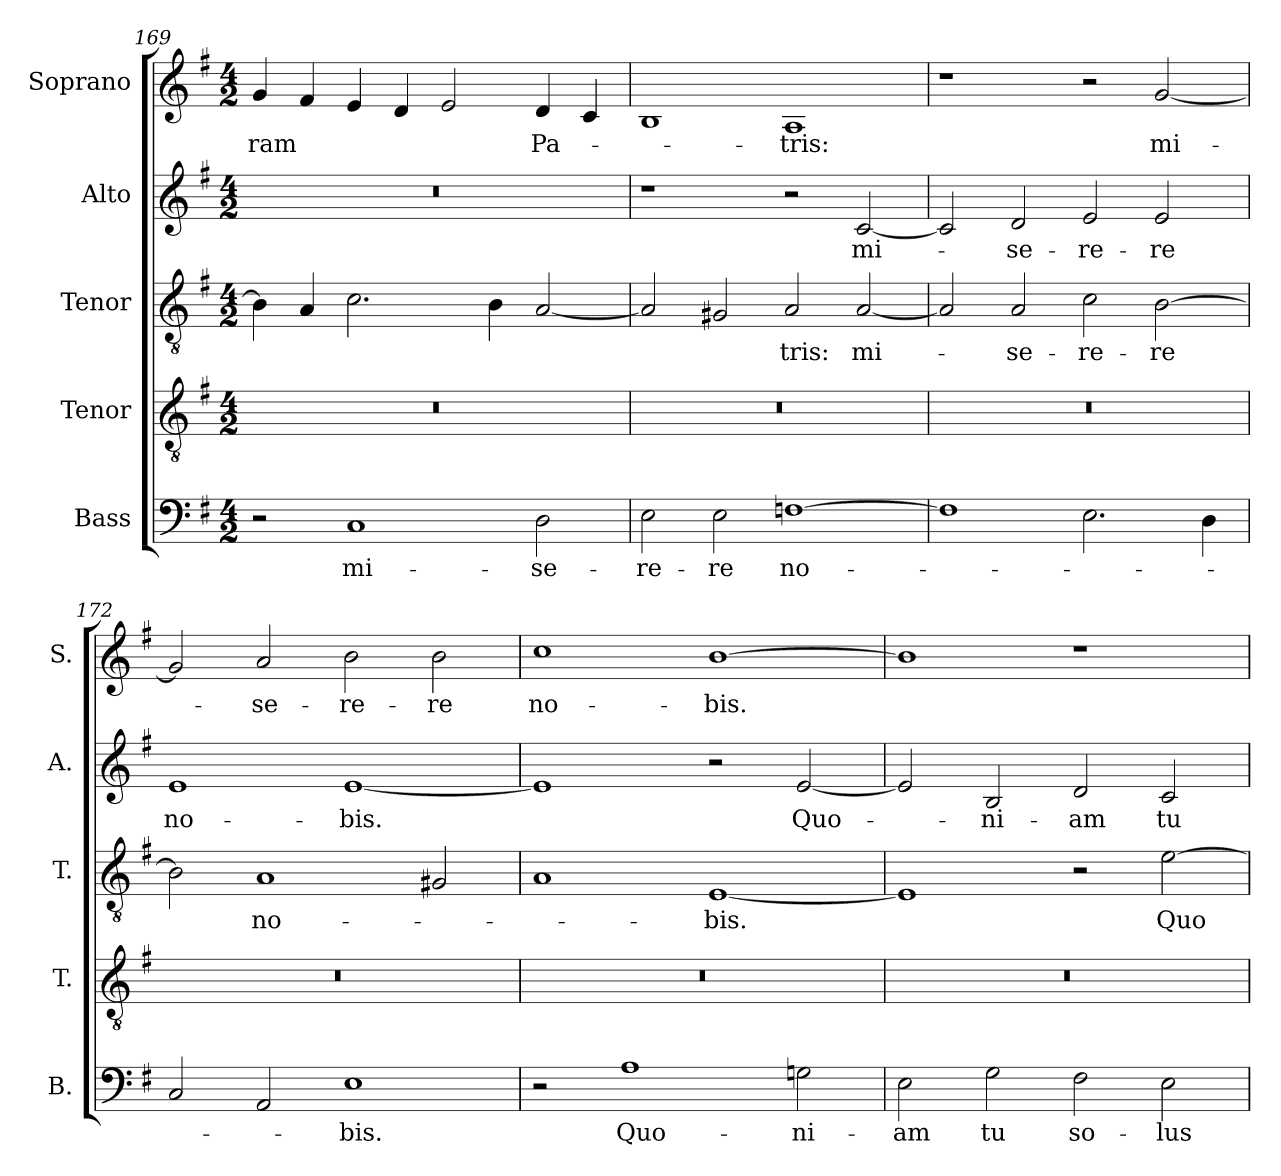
**kern	**text	**kern	**kern	**text	**kern	**text	**kern	**text
*part5	*part5	*part4	*part3	*part3	*part2	*part2	*part1	*part1
*staff5	*staff5	*staff4	*staff3	*staff3	*staff2	*staff2	*staff1	*staff1
*I"Bass	*	*I"Tenor	*I"Tenor	*	*I"Alto	*	*I"Soprano	*
*I'B.	*	*I'T.	*I'T.	*	*I'A.	*	*I'S.	*
!!LO:LB:g=z
*clefF4	*	*clefGv2	*clefGv2	*	*clefG2	*	*clefG2	*
*	*	*ITrd7c12	*ITrd7c12	*	*	*	*	*
*k[f#]	*	*k[f#]	*k[f#]	*	*k[f#]	*	*k[f#]	*
*G:	*	*G:	*G:	*	*G:	*	*G:	*
*M4/2	*	*M4/2	*M4/2	*	*M4/2	*	*M4/2	*
=169	=169	=169	=169	=169	=169	=169	=169	=169
!	!	!LO:N:vis=1	!	!	!LO:N:vis=1	!	!	!
!	!	!	!	!	!	!	!	!LO:LY:b:color=#000000
2r	.	0r	4BBi\]	.	0r	.	4gi/	-ram
.	.	.	4AAi/	.	.	.	4f#i/	.
!	!LO:LY:b:color=#000000	!	!	!	!	!	!	!
1Ci	mi-	.	2.Ci\	.	.	.	4ei/	.
.	.	.	.	.	.	.	4di/	.
.	.	.	.	.	.	.	2ei/	.
.	.	.	4BBi\	.	.	.	.	.
!	!LO:LY:b:color=#000000	!	!	!	!	!	!	!
!	!	!	!	!	!	!	!	!LO:LY:b:color=#000000
2Di\	-se-	.	[2AAi/	.	.	.	4di/	Pa-
.	.	.	.	.	.	.	4ci/	.
=170	=170	=170	=170	=170	=170	=170	=170	=170
!	!LO:LY:b:color=#000000	!LO:N:vis=1	!	!	!	!	!	!
2Ei\	-re-	0r	2AAi/]	.	1r	.	1Bi	.
!	!LO:LY:b:color=#000000	!	!	!	!	!	!	!
2Ei\	-re	.	2GG#Xi/	.	.	.	.	.
!	!LO:LY:b:color=#000000	!	!	!	!	!	!	!
!	!	!	!	!LO:LY:b:color=#000000	!	!	!	!
!	!	!	!	!	!	!	!	!LO:LY:b:color=#000000
[1Fni	no-	.	2AAi/	-tris:	2r	.	1Ai	-tris:
!	!	!	!	!LO:LY:b:color=#000000	!	!	!	!
!	!	!	!	!	!	!LO:LY:b:color=#000000	!	!
.	.	.	[2AAi/	mi-	[2ci/	mi-	.	.
=171	=171	=171	=171	=171	=171	=171	=171	=171
!	!	!LO:N:vis=1	!	!	!	!	!	!
1Fi]	.	0r	2AAi/]	.	2ci/]	.	1r	.
!	!	!	!	!LO:LY:b:color=#000000	!	!	!	!
!	!	!	!	!	!	!LO:LY:b:color=#000000	!	!
.	.	.	2AAi/	-se-	2di/	-se-	.	.
!	!	!	!	!LO:LY:b:color=#000000	!	!	!	!
!	!	!	!	!	!	!LO:LY:b:color=#000000	!	!
2.Ei\	.	.	2Ci\	-re-	2ei/	-re-	2r	.
!	!	!	!	!LO:LY:b:color=#000000	!	!	!	!
!	!	!	!	!	!	!LO:LY:b:color=#000000	!	!
!	!	!	!	!	!	!	!	!LO:LY:b:color=#000000
.	.	.	[2BBi\	-re	2ei/	-re	[2gi/	mi-
4Di\	.	.	.	.	.	.	.	.
=172	=172	=172	=172	=172	=172	=172	=172	=172
!	!	!LO:N:vis=1	!	!	!	!	!	!
!	!	!	!	!	!	!LO:LY:b:color=#000000	!	!
2Ci/	.	0r	2BBi\]	.	1ei	no-	2gi/]	.
!	!	!	!	!LO:LY:b:color=#000000	!	!	!	!
!	!	!	!	!	!	!	!	!LO:LY:b:color=#000000
2AAi/	.	.	1AAi	no-	.	.	2ai/	-se-
!	!LO:LY:b:color=#000000	!	!	!	!	!	!	!
!	!	!	!	!	!	!LO:LY:b:color=#000000	!	!
!	!	!	!	!	!	!	!	!LO:LY:b:color=#000000
1Ei	-bis.	.	.	.	[1ei	-bis.	2bi\	-re-
!	!	!	!	!	!	!	!	!LO:LY:b:color=#000000
.	.	.	2GG#Xi/	.	.	.	2bi\	-re
=173	=173	=173	=173	=173	=173	=173	=173	=173
!	!	!LO:N:vis=1	!	!	!	!	!	!
!	!	!	!	!	!	!	!	!LO:LY:b:color=#000000
2r	.	0r	1AAi	.	1ei]	.	1cci	no-
!	!LO:LY:b:color=#000000	!	!	!	!	!	!	!
1Ai	Quo-	.	.	.	.	.	.	.
!	!	!	!	!LO:LY:b:color=#000000	!	!	!	!
!	!	!	!	!	!	!	!	!LO:LY:b:color=#000000
.	.	.	[1EEi	-bis.	2r	.	[1bi	-bis.
!	!LO:LY:b:color=#000000	!	!	!	!	!	!	!
!	!	!	!	!	!	!LO:LY:b:color=#000000	!	!
2Gni\	-ni-	.	.	.	[2ei/	Quo-	.	.
=174	=174	=174	=174	=174	=174	=174	=174	=174
!	!LO:LY:b:color=#000000	!LO:N:vis=1	!	!	!	!	!	!
2Ei\	-am	0r	1EEi]	.	2ei/]	.	1bi]	.
!	!LO:LY:b:color=#000000	!	!	!	!	!	!	!
!	!	!	!	!	!	!LO:LY:b:color=#000000	!	!
2Gi\	tu	.	.	.	2Bi/	-ni-	.	.
!	!LO:LY:b:color=#000000	!	!	!	!	!	!	!
!	!	!	!	!	!	!LO:LY:b:color=#000000	!	!
2F#i\	so-	.	2r	.	2di/	-am	1r	.
!	!LO:LY:b:color=#000000	!	!	!	!	!	!	!
!	!	!	!	!LO:LY:b:color=#000000	!	!	!	!
!	!	!	!	!	!	!LO:LY:b:color=#000000	!	!
2Ei\	-lus	.	[2Ei\	Quo-	2ci/	tu	.	.
=	=	=	=	=	=	=	=	=
*-	*-	*-	*-	*-	*-	*-	*-	*-
